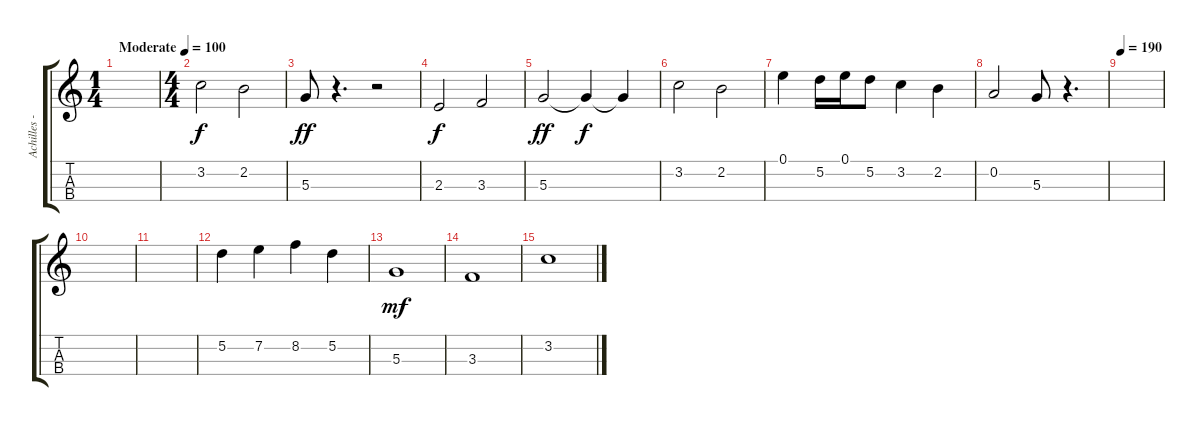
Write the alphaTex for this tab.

\track ("Achilles - Violin" "Achilles -") {instrument violin}
\staff {score tabs}
\tuning (E5 A4 D4 G3) {hide}
\ts (1 4)
\tempo (100 "Moderate")
\clef g2
\ks c
|
\ts (4 4)
3.2.2 2.2.2 |
5.3.8{dy ff} r.4{d} r.2 |
2.3.2{dy f} 3.3.2 |
5.3.2{dy ff volume 8} 5.3{t}.4{dy f volume 11} 5.3{t}.4{volume 8} |
3.2.2{volume 13} 2.2.2 |
0.1.4 5.2.16 0.1.16 5.2.8 3.2.4 2.2.4 |
0.2.2 5.3.8 r.4{d} |
\tempo 190
|
|
|
5.2.4 7.2.4 8.2.4 5.2.4 |
5.3.1{dy mf} |
3.3.1 |
3.2.1
